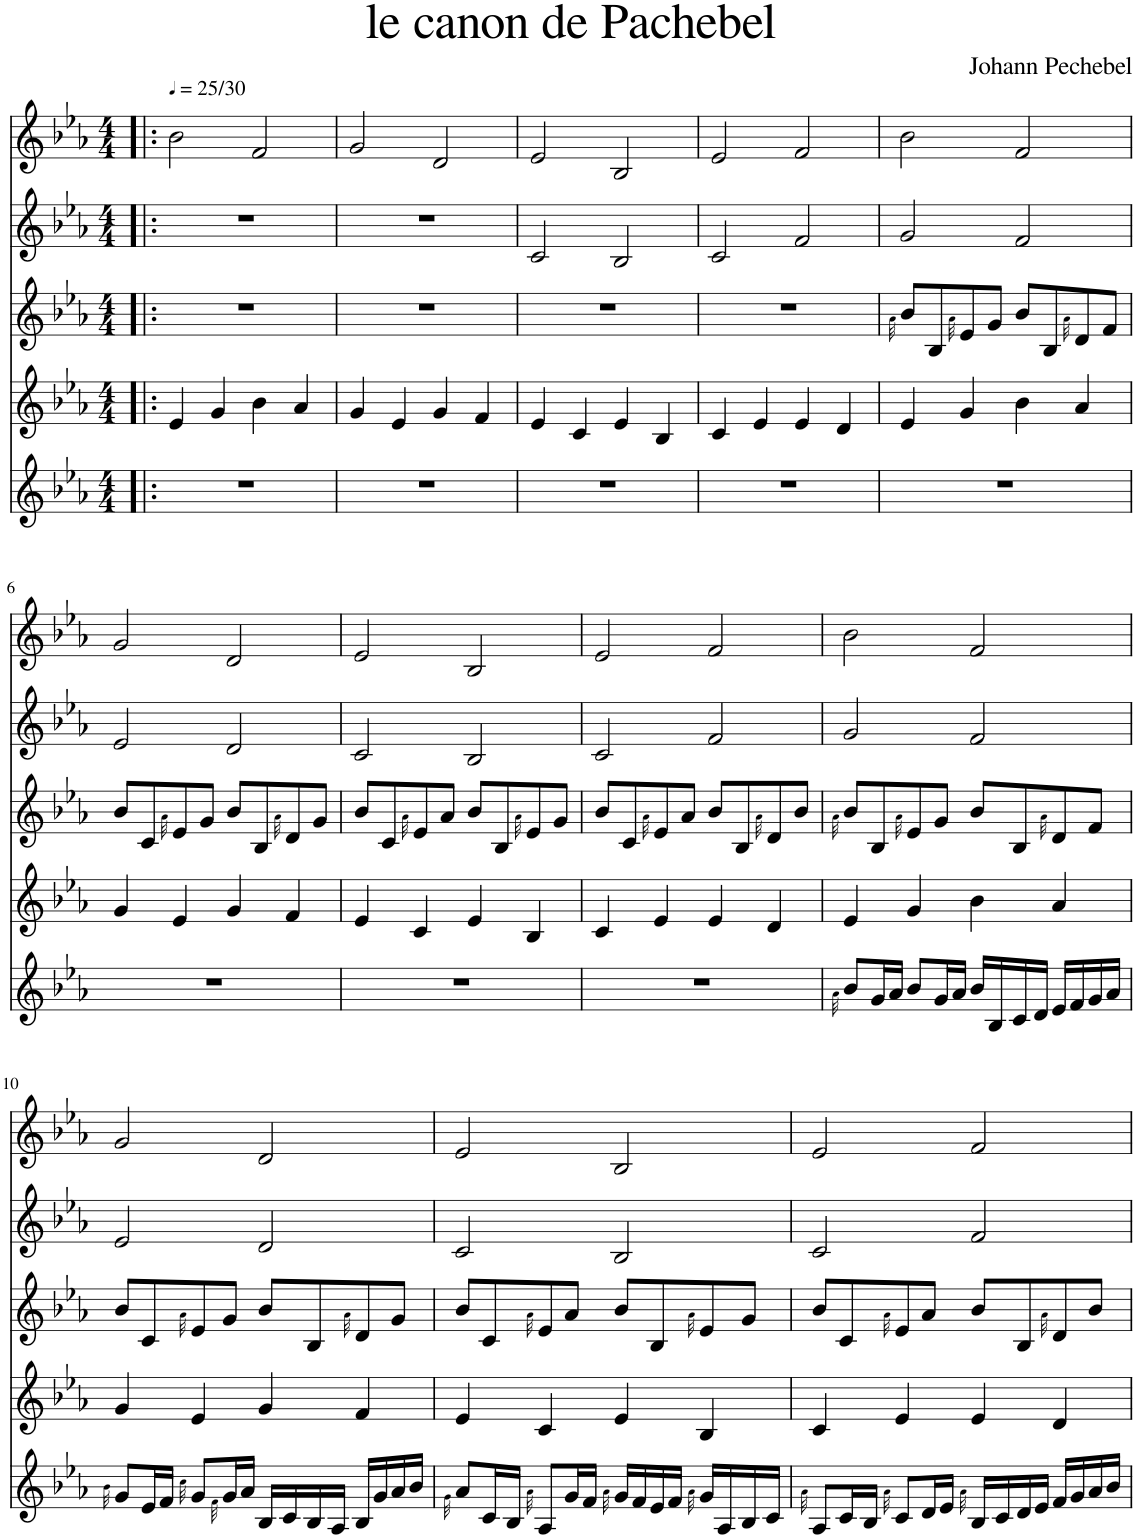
**kern	**kern	**kern	**kern	**kern
*part5	*part4	*part3	*part2	*part1
*staff5	*staff4	*staff3	*staff2	*staff1
*I"Flute	*I"Flute	*I"Flute	*I"Flute	*I"Flute
*I'Fl	*I'Fl	*I'Fl	*I'Fl	*I'Fl
*clefG2	*clefG2	*clefG2	*clefG2	*clefG2
*k[b-e-a-]	*k[b-e-a-]	*k[b-e-a-]	*k[b-e-a-]	*k[b-e-a-]
*M4/4	*M4/4	*M4/4	*M4/4	*M4/4
*MM25	*MM25	*MM25	*MM25	*MM25
=1!|:	=1!|:	=1!|:	=1!|:	=1!|:
!	!	!	!	!LO:TX:a:t=/30
1r	4e-/	1r	1r	2b-\
.	4g/	.	.	.
.	4b-\	.	.	2f/
.	4a-/	.	.	.
=2	=2	=2	=2	=2
1r	4g/	1r	1r	2g/
.	4e-/	.	.	.
.	4g/	.	.	2d/
.	4f/	.	.	.
=3	=3	=3	=3	=3
1r	4e-/	1r	2c/	2e-/
.	4c/	.	.	.
.	4e-/	.	2B-/	2B-/
.	4B-/	.	.	.
=4	=4	=4	=4	=4
1r	4c/	1r	2c/	2e-/
.	4e-/	.	.	.
.	4e-/	.	2f/	2f/
.	4d/	.	.	.
=5	=5	=5	=5	=5
.	.	32qa-\	.	.
1r	4e-/	8b-/L	2g/	2b-\
.	.	8B-/	.	.
.	.	32qa-\	.	.
.	4g/	8e-/	.	.
.	.	8g/J	.	.
.	4b-\	8b-/L	2f/	2f/
.	.	8B-/	.	.
.	.	32qa-\	.	.
.	4a-/	8d/	.	.
.	.	8f/J	.	.
!!LO:LB:g=z
=6	=6	=6	=6	=6
1r	4g/	8b-/L	2e-/	2g/
.	.	8c/	.	.
.	.	32qa-\	.	.
.	4e-/	8e-/	.	.
.	.	8g/J	.	.
.	4g/	8b-/L	2d/	2d/
.	.	8B-/	.	.
.	.	32qa-\	.	.
.	4f/	8d/	.	.
.	.	8g/J	.	.
=7	=7	=7	=7	=7
1r	4e-/	8b-/L	2c/	2e-/
.	.	8c/	.	.
.	.	32qa-\	.	.
.	4c/	8e-/	.	.
.	.	8a-/J	.	.
.	4e-/	8b-/L	2B-/	2B-/
.	.	8B-/	.	.
.	.	32qa-\	.	.
.	4B-/	8e-/	.	.
.	.	8g/J	.	.
=8	=8	=8	=8	=8
1r	4c/	8b-/L	2c/	2e-/
.	.	8c/	.	.
.	.	32qa-\	.	.
.	4e-/	8e-/	.	.
.	.	8a-/J	.	.
.	4e-/	8b-/L	2f/	2f/
.	.	8B-/	.	.
.	.	32qa-\	.	.
.	4d/	8d/	.	.
.	.	8b-/J	.	.
=9	=9	=9	=9	=9
32qa-\	.	32qa-\	.	.
8b-/L	4e-/	8b-/L	2g/	2b-\
16g/L	.	8B-/	.	.
16a-/JJ	.	.	.	.
.	.	32qa-\	.	.
8b-/L	4g/	8e-/	.	.
16g/L	.	8g/J	.	.
16a-/JJ	.	.	.	.
16b-/LL	4b-\	8b-/L	2f/	2f/
16B-/	.	.	.	.
16c/	.	8B-/	.	.
16d/JJ	.	.	.	.
.	.	32qa-\	.	.
16e-/LL	4a-/	8d/	.	.
16f/	.	.	.	.
16g/	.	8f/J	.	.
16a-/JJ	.	.	.	.
!!LO:LB:g=z
=10	=10	=10	=10	=10
32qb-\	.	.	.	.
8g/L	4g/	8b-/L	2e-/	2g/
16e-/L	.	8c/	.	.
16f/JJ	.	.	.	.
32qcc\	.	32qa-\	.	.
8g/L	4e-/	8e-/	.	.
32qf\	.	.	.	.
16g/L	.	8g/J	.	.
16a-/JJ	.	.	.	.
16B-/LL	4g/	8b-/L	2d/	2d/
16c/	.	.	.	.
16B-/	.	8B-/	.	.
16A-/JJ	.	.	.	.
.	.	32qa-\	.	.
16B-/LL	4f/	8d/	.	.
16g/	.	.	.	.
16a-/	.	8g/J	.	.
16b-/JJ	.	.	.	.
=11	=11	=11	=11	=11
32qg\	.	.	.	.
8a-/L	4e-/	8b-/L	2c/	2e-/
16c/L	.	8c/	.	.
16B-/JJ	.	.	.	.
32qa-\	.	32qa-\	.	.
8A-/L	4c/	8e-/	.	.
16g/L	.	8a-/J	.	.
16f/JJ	.	.	.	.
32qa-\	.	.	.	.
16g/LL	4e-/	8b-/L	2B-/	2B-/
16f/	.	.	.	.
16e-/	.	8B-/	.	.
16f/JJ	.	.	.	.
32qa-\	.	32qa-\	.	.
16g/LL	4B-/	8e-/	.	.
16A-/	.	.	.	.
16B-/	.	8g/J	.	.
16c/JJ	.	.	.	.
=12	=12	=12	=12	=12
32qa-\	.	.	.	.
8A-/L	4c/	8b-/L	2c/	2e-/
16c/L	.	8c/	.	.
16B-/JJ	.	.	.	.
32qa-\	.	32qa-\	.	.
8c/L	4e-/	8e-/	.	.
16d/L	.	8a-/J	.	.
16e-/JJ	.	.	.	.
32qa-\	.	.	.	.
16B-/LL	4e-/	8b-/L	2f/	2f/
16c/	.	.	.	.
16d/	.	8B-/	.	.
16e-/JJ	.	.	.	.
.	.	32qa-\	.	.
16f/LL	4d/	8d/	.	.
16g/	.	.	.	.
16a-/	.	8b-/J	.	.
16b-/JJ	.	.	.	.
=	=	=	=	=
*-	*-	*-	*-	*-
